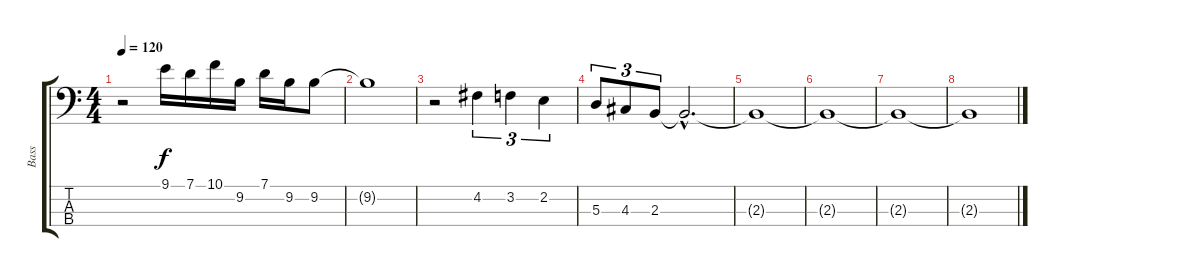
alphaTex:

\track ("Bass" "Bass") {instrument electricbassfinger}
\staff {score tabs}
\tuning (G2 D2 A1 E1) {hide}
\ts (4 4)
\tempo 120
\clef f4
\ks c
r.2{dy f} 9.1.16 7.1.16 10.1.16 9.2.16 7.1.16 9.2.16 9.2.8 |
9.2{t}.1 |
r.2 4.2.4{tu (3 2)} 3.2.4{tu (3 2)} 2.2.4{tu (3 2)} |
5.3.8{tu (3 2)} 4.3.8{tu (3 2)} 2.3.8{tu (3 2)} 2.3{hac t}.2{d} |
2.3{t}.1 |
2.3{t}.1 |
2.3{t}.1 |
2.3{t}.1
